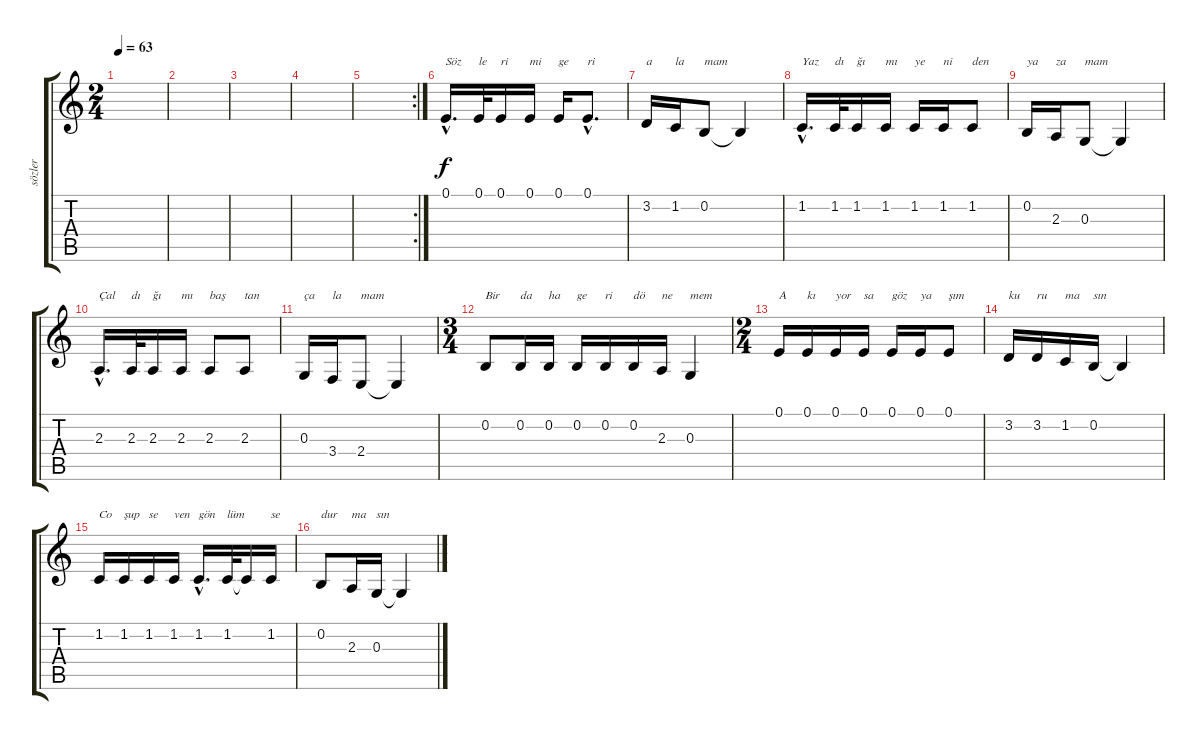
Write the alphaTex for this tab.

\track ("sözler" "sözler") {instrument trombone}
\staff {score tabs}
\tuning (E4 B3 G3 D3 A2 E2) {hide}
\ts (2 4)
\tempo 63
\clef g2
\ks c
|
|
|
|
\rc 2
|
0.1{hac}.16{d txt "Söz"} 0.1.32{txt "le"} 0.1.16{txt "ri"} 0.1.16{txt "mi"} 0.1.16{txt "ge"} 0.1{hac}.8{d txt "ri"} |
3.2.16{txt "a"} 1.2.16{txt "la"} 0.2.8{txt "mam"} 0.2{t}.4 |
1.2{hac}.16{d txt "Yaz"} 1.2.32{txt "dı"} 1.2.16{txt "ğı"} 1.2.16{txt "mı"} 1.2.16{txt "ye"} 1.2.16{txt "ni"} 1.2.8{txt "den"} |
0.2.16{txt "ya"} 2.3.16{txt "za"} 0.3.8{txt "mam"} 0.3{t}.4 |
2.3{hac}.16{d txt "Çal"} 2.3.32{txt "dı"} 2.3.16{txt "ğı"} 2.3.16{txt "mı"} 2.3.8{txt "baş"} 2.3.8{txt "tan"} |
0.3.16{txt "ça"} 3.4.16{txt "la"} 2.4.8{txt "mam"} 2.4{t}.4 |
\ts (3 4)
0.2.8{txt "Bir"} 0.2.16{txt "da"} 0.2.16{txt "ha"} 0.2.16{txt "ge"} 0.2.16{txt "ri"} 0.2.16{txt "dö"} 2.3.16{txt "ne"} 0.3.4{txt "mem"} |
\ts (2 4)
0.1.16{txt "A"} 0.1.16{txt "kı"} 0.1.16{txt "yor"} 0.1.16{txt "sa"} 0.1.16{txt "göz"} 0.1.16{txt "ya"} 0.1.8{txt "şım"} |
3.2.16{txt "ku"} 3.2.16{txt "ru"} 1.2.16{txt "ma"} 0.2.16{txt "sın"} 0.2{t}.4 |
1.2.16{txt "Co"} 1.2.16{txt "şup"} 1.2.16{txt "se"} 1.2.16{txt "ven"} 1.2{hac}.16{d txt "gön"} 1.2.32{txt "lüm"} 1.2{t}.16 1.2.16{txt "se"} |
0.2.8{txt "dur"} 2.3.16{txt "ma"} 0.3.16{txt "sın"} 0.3{t}.4
